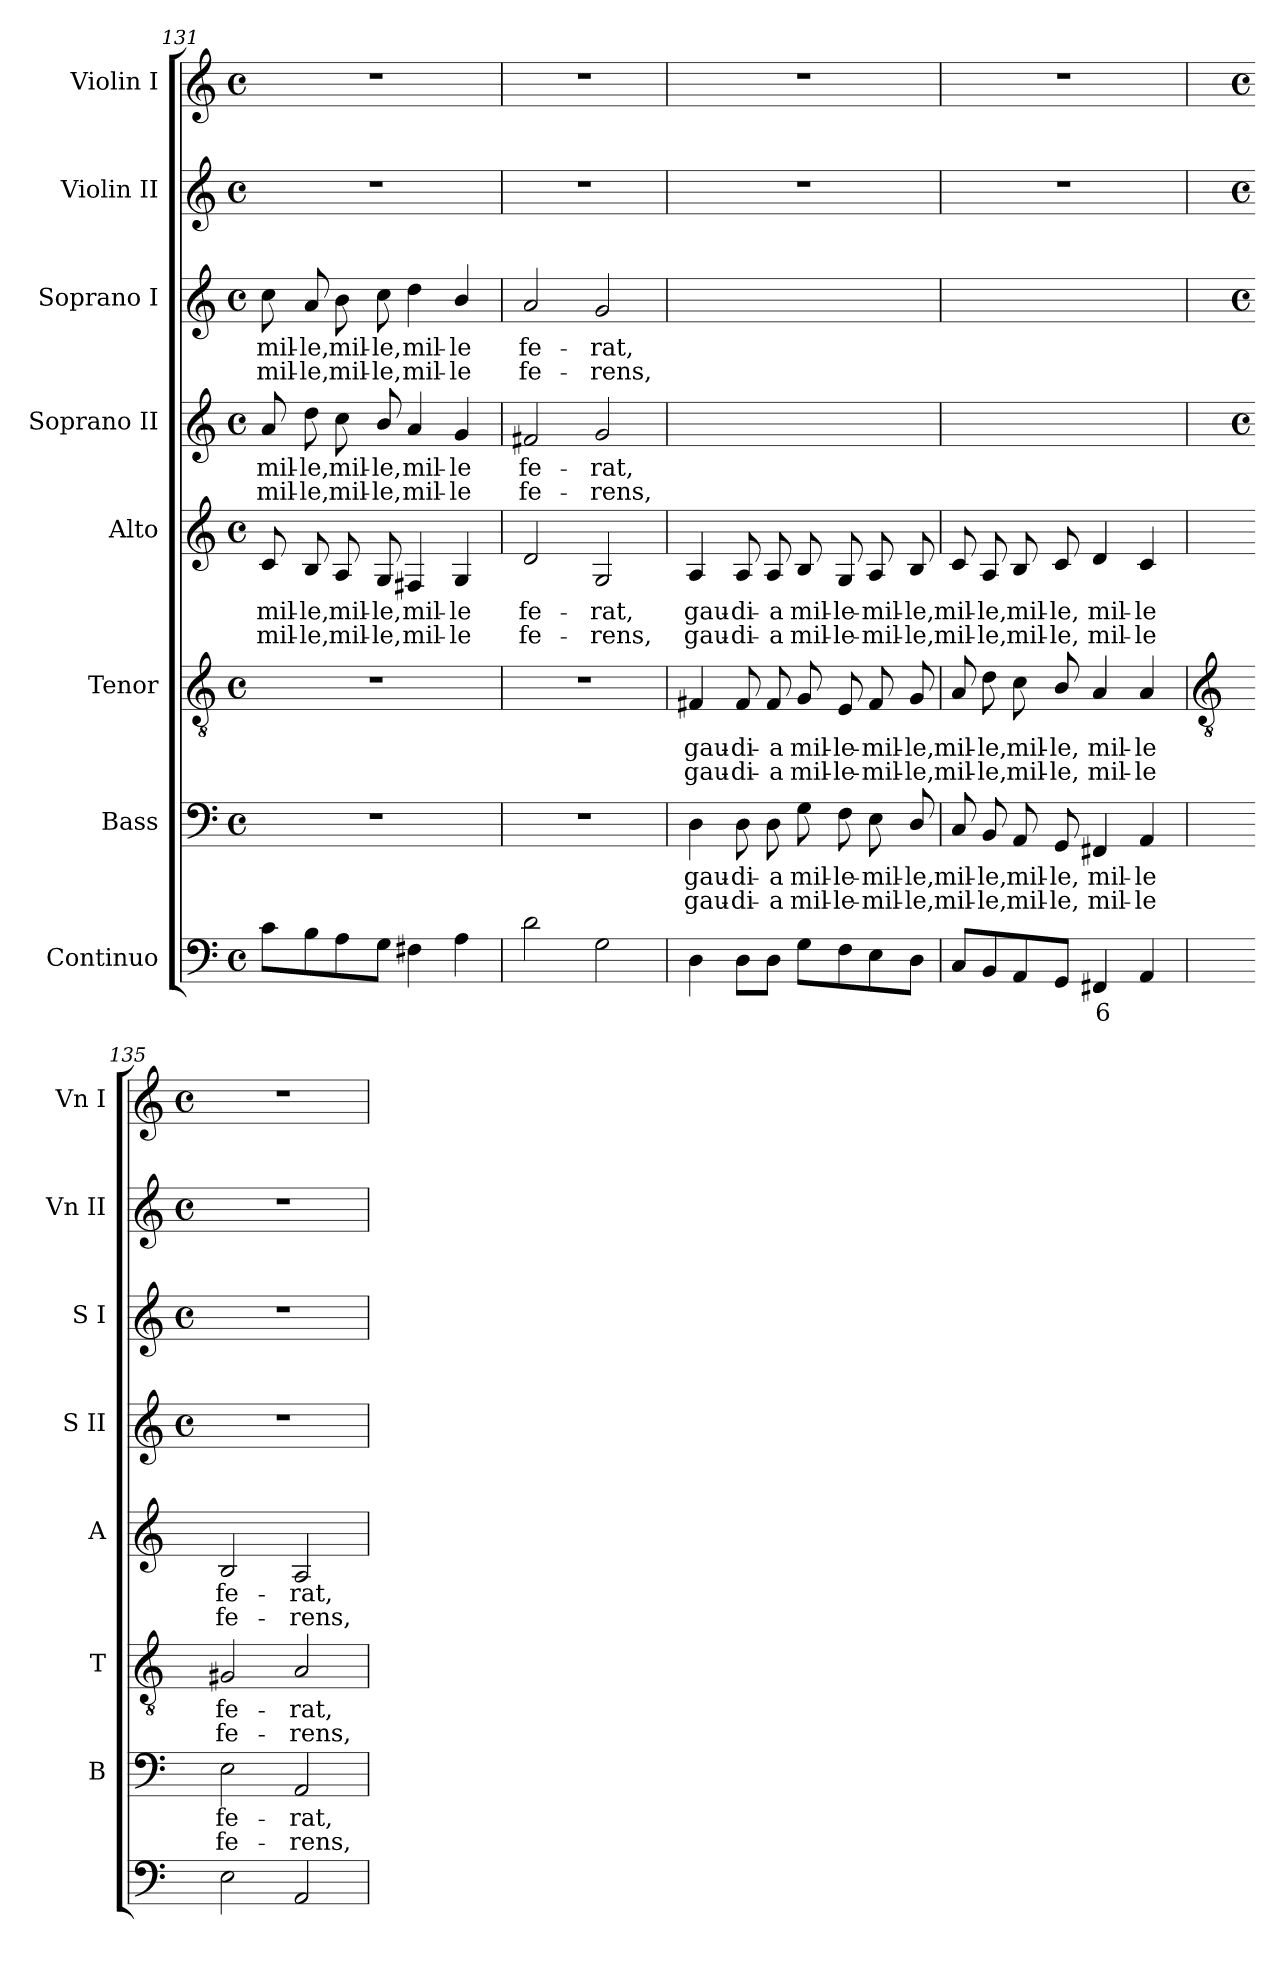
**kern	**text	**kern	**text	**text	**kern	**text	**text	**kern	**text	**text	**kern	**text	**text	**kern	**text	**text	**kern	**kern
*part8	*part8	*part7	*part7	*part7	*part6	*part6	*part6	*part5	*part5	*part5	*part4	*part4	*part4	*part3	*part3	*part3	*part2	*part1
*staff8	*staff8	*staff7	*staff7	*staff7	*staff6	*staff6	*staff6	*staff5	*staff5	*staff5	*staff4	*staff4	*staff4	*staff3	*staff3	*staff3	*staff2	*staff1
*I"Continuo	*	*I"Bass	*	*	*I"Tenor	*	*	*I"Alto	*	*	*I"Soprano II	*	*	*I"Soprano I	*	*	*I"Violin II	*I"Violin I
*	*	*I'B	*	*	*I'T	*	*	*I'A	*	*	*I'S II	*	*	*I'S I	*	*	*I'Vn II	*I'Vn I
*clefF4	*	*clefF4	*	*	*clefGv2	*	*	*clefG2	*	*	*clefG2	*	*	*clefG2	*	*	*clefG2	*clefG2
*k[]	*	*k[]	*	*	*k[]	*	*	*k[]	*	*	*k[]	*	*	*k[]	*	*	*k[]	*k[]
*C:	*	*C:	*	*	*C:	*	*	*C:	*	*	*C:	*	*	*C:	*	*	*C:	*C:
*M4/4	*	*M4/4	*	*	*M4/4	*	*	*M4/4	*	*	*M4/4	*	*	*M4/4	*	*	*M4/4	*M4/4
*met(c)	*	*met(c)	*	*	*met(c)	*	*	*met(c)	*	*	*met(c)	*	*	*met(c)	*	*	*met(c)	*met(c)
=131	=131	=131	=131	=131	=131	=131	=131	=131	=131	=131	=131	=131	=131	=131	=131	=131	=131	=131
!	!	!	!	!	!	!	!	!	!LO:LY:b	!LO:LY:b	!	!LO:LY:b	!LO:LY:b	!	!LO:LY:b	!LO:LY:b	!	!
8cL	.	1r	.	.	1r	.	.	8c	mil-	-mil-	8a	mil-	-mil-	8cc	mil-	-mil-	1r	1r
!	!	!	!	!	!	!	!	!	!LO:LY:b	!LO:LY:b	!	!LO:LY:b	!LO:LY:b	!	!LO:LY:b	!LO:LY:b	!	!
8B	.	.	.	.	.	.	.	8B	-le,	le,	8dd	-le,	le,	8a	-le,	le,	.	.
!	!	!	!	!	!	!	!	!	!LO:LY:b	!LO:LY:b	!	!LO:LY:b	!LO:LY:b	!	!LO:LY:b	!LO:LY:b	!	!
8A	.	.	.	.	.	.	.	8A	mil-	-mil-	8cc	mil-	-mil-	8b	mil-	-mil-	.	.
!	!	!	!	!	!	!	!	!	!LO:LY:b	!LO:LY:b	!	!LO:LY:b	!LO:LY:b	!	!LO:LY:b	!LO:LY:b	!	!
8GJ	.	.	.	.	.	.	.	8G	-le,	le,	8b/	-le,	le,	8cc	-le,	le,	.	.
!	!	!	!	!	!	!	!	!	!LO:LY:b	!LO:LY:b	!	!LO:LY:b	!LO:LY:b	!	!LO:LY:b	!LO:LY:b	!	!
4F#X	.	.	.	.	.	.	.	4F#X	mil-	-mil-	4a	mil-	-mil-	4dd	mil-	-mil-	.	.
!	!	!	!	!	!	!	!	!	!LO:LY:b	!LO:LY:b	!	!LO:LY:b	!LO:LY:b	!	!LO:LY:b	!LO:LY:b	!	!
4A	.	.	.	.	.	.	.	4G	-le	le	4g	-le	le	4b/	-le	le	.	.
=132	=132	=132	=132	=132	=132	=132	=132	=132	=132	=132	=132	=132	=132	=132	=132	=132	=132	=132
!	!	!	!	!	!	!	!	!	!LO:LY:b	!LO:LY:b	!	!LO:LY:b	!LO:LY:b	!	!LO:LY:b	!LO:LY:b	!	!
2d	.	1r	.	.	1r	.	.	2d	fe-	-fe-	2f#X	fe-	-fe-	2a/	fe-	-fe-	1r	1r
!	!	!	!	!	!	!	!	!	!LO:LY:b	!LO:LY:b	!	!LO:LY:b	!LO:LY:b	!	!LO:LY:b	!LO:LY:b	!	!
2G	.	.	.	.	.	.	.	2G	-rat,	rens,	2g	-rat,	rens,	2g	-rat,	rens,	.	.
=133	=133	=133	=133	=133	=133	=133	=133	=133	=133	=133	=133	=133	=133	=133	=133	=133	=133	=133
!	!	!	!LO:LY:b	!LO:LY:b	!	!LO:LY:b	!LO:LY:b	!	!LO:LY:b	!LO:LY:b	!	!	!	!	!	!	!	!
4D	.	4D	gau-	-gau-	4F#X	gau-	-gau-	4A	gau-	-gau-	1ryy	.	.	1ryy	.	.	1r	1r
!	!	!	!LO:LY:b	!LO:LY:b	!	!LO:LY:b	!LO:LY:b	!	!LO:LY:b	!LO:LY:b	!	!	!	!	!	!	!	!
8DL	.	8D	-di-	-di-	8F#	-di-	-di-	8A	-di-	-di-	.	.	.	.	.	.	.	.
!	!	!	!LO:LY:b	!LO:LY:b	!	!LO:LY:b	!LO:LY:b	!	!LO:LY:b	!LO:LY:b	!	!	!	!	!	!	!	!
8DJ	.	8D	-a	a	8F#	-a	a	8A	-a	a	.	.	.	.	.	.	.	.
!	!	!	!LO:LY:b	!LO:LY:b	!	!LO:LY:b	!LO:LY:b	!	!LO:LY:b	!LO:LY:b	!	!	!	!	!	!	!	!
8GL	.	8G	mil-	-mil-	8G	mil-	-mil-	8B	mil-	-mil-	.	.	.	.	.	.	.	.
!	!	!	!LO:LY:b	!LO:LY:b	!	!LO:LY:b	!LO:LY:b	!	!LO:LY:b	!LO:LY:b	!	!	!	!	!	!	!	!
8F	.	8F	-le-	-le-	8E	-le-	-le-	8G	-le-	-le-	.	.	.	.	.	.	.	.
!	!	!	!LO:LY:b	!LO:LY:b	!	!LO:LY:b	!LO:LY:b	!	!LO:LY:b	!LO:LY:b	!	!	!	!	!	!	!	!
8E	.	8E	-mil-	-mil-	8F#	-mil-	-mil-	8A	-mil-	-mil-	.	.	.	.	.	.	.	.
!	!	!	!LO:LY:b	!LO:LY:b	!	!LO:LY:b	!LO:LY:b	!	!LO:LY:b	!LO:LY:b	!	!	!	!	!	!	!	!
8DJ	.	8D/	-le,	le,	8G	-le,	le,	8B	-le,	le,	.	.	.	.	.	.	.	.
=134	=134	=134	=134	=134	=134	=134	=134	=134	=134	=134	=134	=134	=134	=134	=134	=134	=134	=134
!	!	!	!LO:LY:b	!LO:LY:b	!	!LO:LY:b	!LO:LY:b	!	!LO:LY:b	!LO:LY:b	!	!	!	!	!	!	!	!
8CL	.	8C	mil-	-mil-	8A	mil-	-mil-	8c	mil-	-mil-	1ryy	.	.	1ryy	.	.	1r	1r
!	!	!	!LO:LY:b	!LO:LY:b	!	!LO:LY:b	!LO:LY:b	!	!LO:LY:b	!LO:LY:b	!	!	!	!	!	!	!	!
8BB	.	8BB	-le,	le,	8d	-le,	le,	8A	-le,	le,	.	.	.	.	.	.	.	.
!	!	!	!LO:LY:b	!LO:LY:b	!	!LO:LY:b	!LO:LY:b	!	!LO:LY:b	!LO:LY:b	!	!	!	!	!	!	!	!
8AA	.	8AA	mil-	-mil-	8c	mil-	-mil-	8B	mil-	-mil-	.	.	.	.	.	.	.	.
!	!	!	!LO:LY:b	!LO:LY:b	!	!LO:LY:b	!LO:LY:b	!	!LO:LY:b	!LO:LY:b	!	!	!	!	!	!	!	!
8GGJ	.	8GG	-le,	le,	8B/	-le,	le,	8c	-le,	le,	.	.	.	.	.	.	.	.
!	!LO:LY:b	!	!LO:LY:b	!LO:LY:b	!	!LO:LY:b	!LO:LY:b	!	!LO:LY:b	!LO:LY:b	!	!	!	!	!	!	!	!
4FF#X	6	4FF#X	mil-	-mil-	4A	mil-	-mil-	4d	mil-	-mil-	.	.	.	.	.	.	.	.
!	!	!	!LO:LY:b	!LO:LY:b	!	!LO:LY:b	!LO:LY:b	!	!LO:LY:b	!LO:LY:b	!	!	!	!	!	!	!	!
4AA	.	4AA	-le	le	4A	-le	le	4c	-le	le	.	.	.	.	.	.	.	.
!!LO:LB:g=z
=135	=135	=135	=135	=135	=135	=135	=135	=135	=135	=135	=135	=135	=135	=135	=135	=135	=135	=135
*	*	*	*	*	*clefGv2	*	*	*	*	*	*	*	*	*	*	*	*	*
*	*	*	*	*	*	*	*	*	*	*	*	*	*	*	*	*	*k[]	*k[]
*	*	*	*	*	*	*	*	*	*	*	*	*	*	*	*	*	*C:	*C:
*	*	*	*	*	*	*	*	*	*	*	*M4/4	*	*	*M4/4	*	*	*M4/4	*M4/4
*	*	*	*	*	*	*	*	*	*	*	*met(c)	*	*	*met(c)	*	*	*met(c)	*met(c)
!	!	!	!LO:LY:b	!LO:LY:b	!	!LO:LY:b	!LO:LY:b	!	!LO:LY:b	!LO:LY:b	!	!	!	!	!	!	!	!
2E	.	2E	fe-	-fe-	2G#X	fe-	-fe-	2B	fe-	-fe-	1r	.	.	1r	.	.	1r	1r
!	!	!	!LO:LY:b	!LO:LY:b	!	!LO:LY:b	!LO:LY:b	!	!LO:LY:b	!LO:LY:b	!	!	!	!	!	!	!	!
2AA	.	2AA	-rat,	rens,	2A	-rat,	rens,	2A	-rat,	rens,	.	.	.	.	.	.	.	.
=	=	=	=	=	=	=	=	=	=	=	=	=	=	=	=	=	=	=
*-	*-	*-	*-	*-	*-	*-	*-	*-	*-	*-	*-	*-	*-	*-	*-	*-	*-	*-
